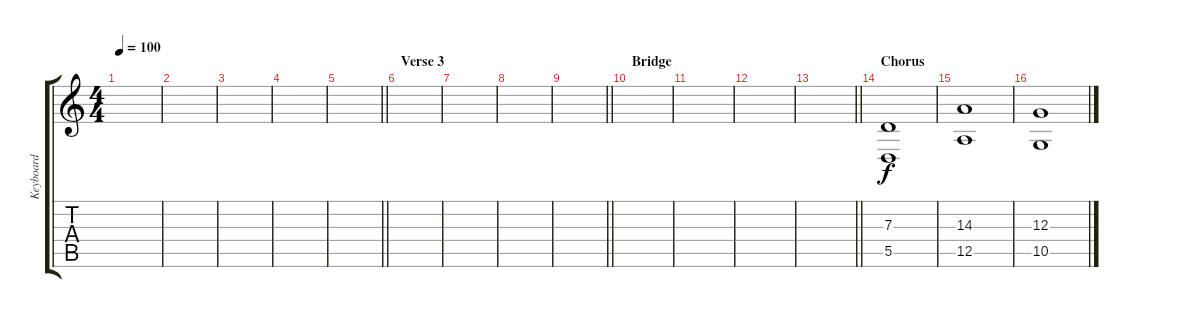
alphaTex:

\track ("Keyboard" "Keyboard") {instrument fx7echoes}
\staff {score tabs}
\tuning (E4 B3 G3 D3 A2 E2) {hide}
\ts (4 4)
\tempo 100
\clef g2
\ks c
|
|
|
|
\barLineRight lightlight
|
\section ("" "Verse 3")
|
|
|
\barLineRight lightlight
|
\section ("" "Bridge")
|
|
|
\barLineRight lightlight
|
\section ("" "Chorus")
(7.3 5.5).1 |
(14.3 12.5).1 |
(12.3 10.5).1
